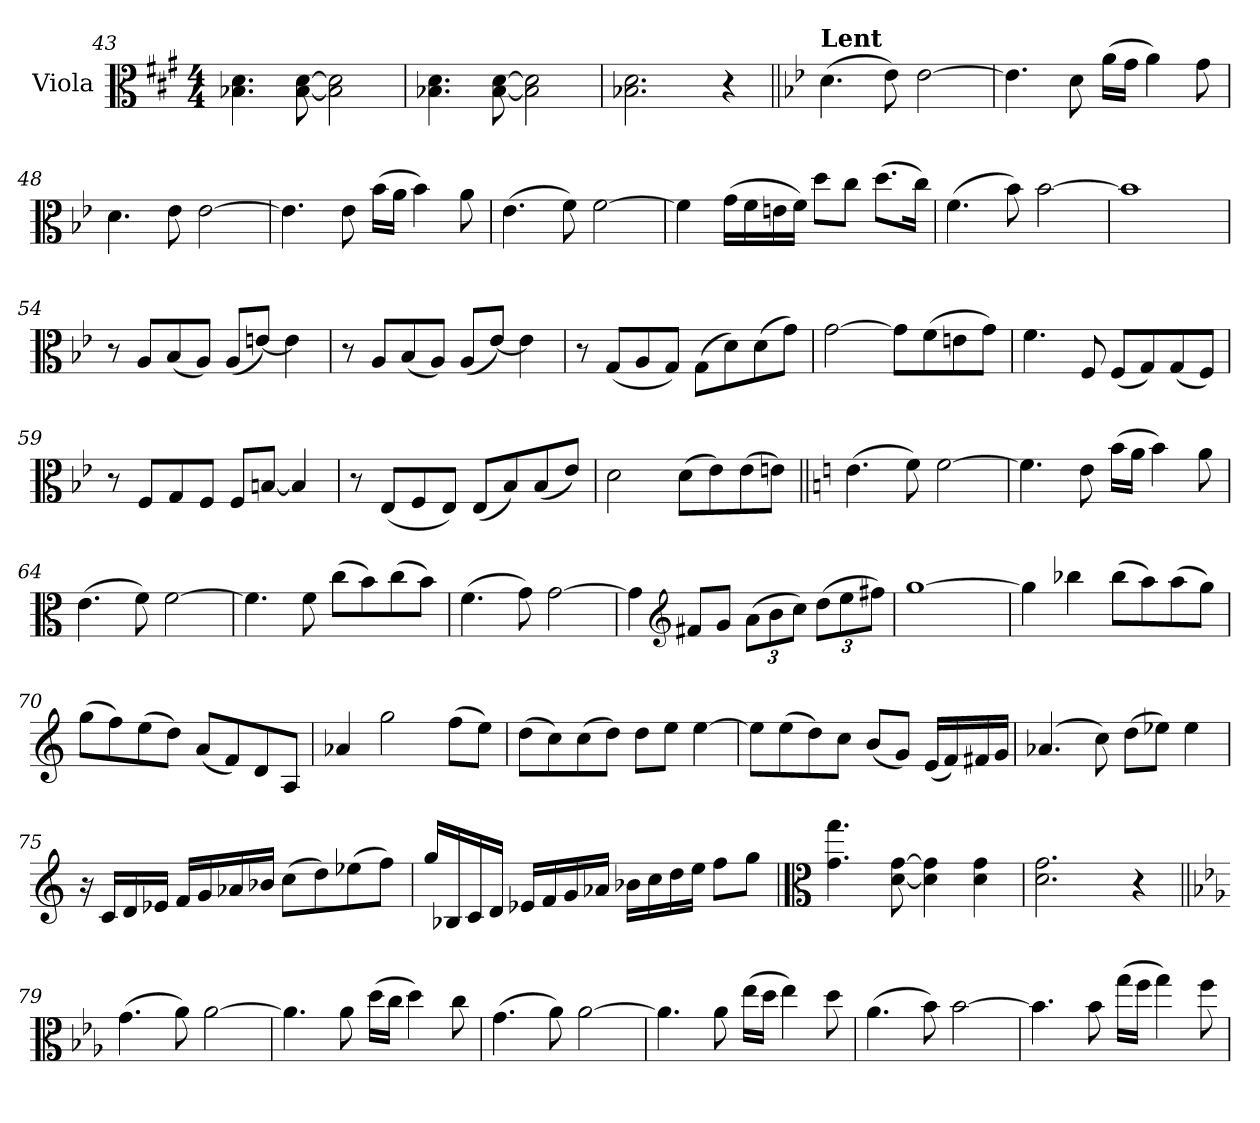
**kern
*part1
*staff1
*I"Viola
*I'Vla.
*clefC3
*k[f#c#g#]
*M4/4
=43
4.B-X\ 4.d\
[8B-\ [8d\
2B-\] 2d\]
=44
4.B-X\ 4.d\
[8B-\ [8d\
2B-\] 2d\]
=45
2.B-X\ 2.d\
4r
!!LO:LB:g=z
=46||
*k[b-e-]
!LO:TX:a:B:t=Lent
(4.d\
8e-\)
[2e-\
=47
4.e-\]
8d\
(16a\LL
16g\JJ
4a\)
8g\
=48
4.d\
8e-\
[2e-\
=49
4.e-\]
8e-\
(16b-\LL
16a\JJ
4b-\)
8a\
!!LO:LB:g=z
=50
(4.e-\
8f\)
[2f\
=51
4f\]
(16g\LL
16f\
16en\
16f\JJ)
8dd\L
8cc\J
(8.dd\L
16cc\Jk)
=52
(4.f\
8b-\)
[2b-\
=53
1b-]
!!LO:LB:g=z
=54
8r
8A/L
(8B-/
8A/J)
(8A/L
[8en/J)
4e\]
=55
8r
8A/L
(8B-/
8A/J)
(8A/L
[8e-/J)
4e-\]
=56
8r
(8G/L
8A/
8G/J)
(8G\L
8d\)
(8d\
8g\J)
=57
[2g\
8g\L]
(8f\
8en\
8g\J)
!!LO:LB:g=z
=58
4.f\
8F/
(8F/L
8G/)
(8G/
8F/J)
=59
8r
8F/L
8G/
8F/J
8F/L
[8Bn/J
4B/]
=60
8r
(8E-/L
8F/
8E-/J)
(8E-/L
8B-/)
(8B-/
8e-/J)
=61
2d\
(8d\L
8e-\)
(8e-\
8en\J)
!!LO:LB:g=z
=62||
*k[]
(4.e\
8f\)
[2f\
=63
4.f\]
8e\
(16b\LL
16a\JJ
4b\)
8a\
=64
(4.e\
8f\)
[2f\
=65
4.f\]
8f\
(8cc\L
8b\)
(8cc\
8b\J)
!!LO:LB:g=z
=66
(4.f\
8g\)
[2g\
=67
4g\]
*clefG2
8f#X/L
8g/J
*Xbrackettup
(12a\L
12b\
12cc\J)
(12dd\L
12ee\
12ff#X\J)
=68
[1gg
=69
4gg\]
4bb-X\
(8bb-\L
8aa\)
(8aa\
8gg\J)
!!LO:LB:g=z
=70
(8gg\L
8ff\)
(8ee\
8dd\J)
(8a/L
8f/)
8d/
8A/J
=71
4a-X/
2gg\
(8ff\L
8ee\J)
=72
(8dd\L
8cc\)
(8cc\
8dd\J)
8dd\L
8ee\J
[4ee\
!!LO:PB:g=z
=73
8ee\L]
(8ee\
8dd\)
8cc\J
(8b/L
8g/J)
(16e/LL
16f/)
16f#X/
16g/JJ
=74
(4.a-X/
8cc\)
(8dd\L
8ee-X\J)
4ee-\
=75
16r
16c/LL
16d/
16e-X/JJ
16f/LL
16g/
16a-X/
16b-X/JJ
(8cc\L
8dd\)
(8ee-X\
8ff\J)
!!LO:LB:g=z
=76
16gg/LL
16B-X/
16c/
16d/JJ
16e-X/LL
16f/
16g/
16a-X/JJ
16b-X\LL
16cc\
16dd\
16ee\JJ
8ff\L
8gg\J
=77
*clefC3
4.g\ 4.gg\
[8d\ [8g\
4d\] 4g\]
4d\ 4g\
=78
2.d\ 2.g\
4r
!!LO:LB:g=z
=79||
*k[b-e-a-]
(4.g\
8a-\)
[2a-\
=80
4.a-\]
8a-\
(16dd\LL
16cc\JJ
4dd\)
8cc\
=81
(4.g\
8a-\)
[2a-\
=82
4.a-\]
8a-\
(16ee-\LL
16dd\JJ
4ee-\)
8dd\
!!LO:LB:g=z
=83
(4.a-\
8b-\)
[2b-\
=84
4.b-\]
8b-\
(16gg\LL
16ff\JJ
4gg\)
8ff\
=
*-
